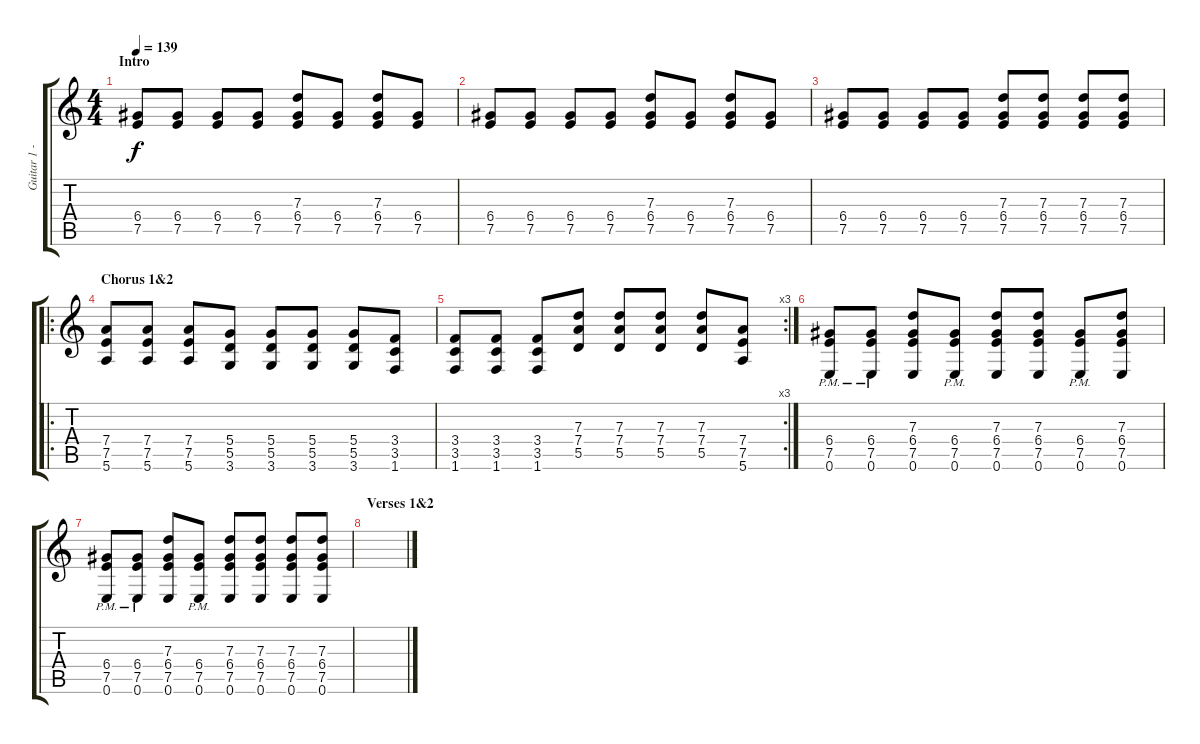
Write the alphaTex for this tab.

\track ("Guitar 1 - Overdriven" "Guitar 1 -") {instrument overdrivenguitar}
\staff {score tabs}
\tuning (E4 B3 G3 D3 A2 E2) {hide}
\ts (4 4)
\section ("" "Intro")
\tempo 139
\clef g2
\ks c
(6.4 7.5).8{dy f instrument overdrivenguitar} (6.4 7.5).8 (6.4 7.5).8 (6.4 7.5).8 (7.3 6.4 7.5).8 (6.4 7.5).8 (7.3 6.4 7.5).8 (6.4 7.5).8 |
(6.4 7.5).8 (6.4 7.5).8 (6.4 7.5).8 (6.4 7.5).8 (7.3 6.4 7.5).8 (6.4 7.5).8 (7.3 6.4 7.5).8 (6.4 7.5).8 |
(6.4 7.5).8 (6.4 7.5).8 (6.4 7.5).8 (6.4 7.5).8 (7.3 6.4 7.5).8 (7.3 6.4 7.5).8 (7.3 6.4 7.5).8 (7.3 6.4 7.5).8 |
\ro
\section ("" "Chorus 1&2")
(7.4 7.5 5.6).8 (7.4 7.5 5.6).8 (7.4 7.5 5.6).8 (5.4 5.5 3.6).8 (5.4 5.5 3.6).8 (5.4 5.5 3.6).8 (5.4 5.5 3.6).8 (3.4 3.5 1.6).8 |
\rc 3
(3.4 3.5 1.6).8 (3.4 3.5 1.6).8 (3.4 3.5 1.6).8 (7.3 7.4 5.5).8 (7.3 7.4 5.5).8 (7.3 7.4 5.5).8 (7.3 7.4 5.5).8 (7.4 7.5 5.6).8 |
(6.4{pm} 7.5{pm} 0.6{pm}).8 (6.4{pm} 7.5{pm} 0.6{pm}).8 (7.3 6.4 7.5 0.6).8 (6.4{pm} 7.5{pm} 0.6{pm}).8 (7.3 6.4 7.5 0.6).8 (7.3 6.4 7.5 0.6).8 (6.4{pm} 7.5{pm} 0.6{pm}).8 (7.3 6.4 7.5 0.6).8 |
(6.4{pm} 7.5{pm} 0.6{pm}).8 (6.4{pm} 7.5{pm} 0.6{pm}).8 (7.3 6.4 7.5 0.6).8 (6.4{pm} 7.5{pm} 0.6{pm}).8 (7.3 6.4 7.5 0.6).8 (7.3 6.4 7.5 0.6).8 (7.3 6.4 7.5 0.6).8 (7.3 6.4 7.5 0.6).8 |
\section ("" "Verses 1&2")
